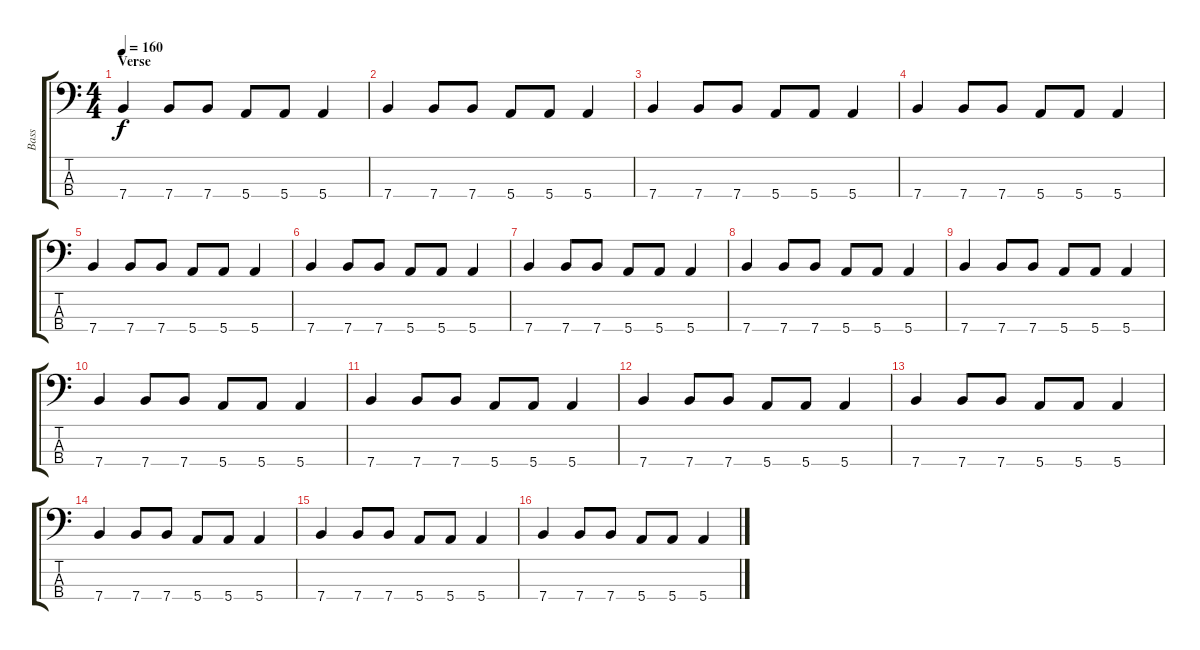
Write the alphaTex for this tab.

\track ("Bass" "Bass") {instrument electricbassfinger}
\staff {score tabs}
\tuning (G2 D2 A1 E1) {hide}
\ts (4 4)
\section ("" "Verse")
\tempo 160
\clef f4
\ks c
7.4.4{dy f} 7.4.8 7.4.8 5.4.8 5.4.8 5.4.4 |
7.4.4 7.4.8 7.4.8 5.4.8 5.4.8 5.4.4 |
7.4.4 7.4.8 7.4.8 5.4.8 5.4.8 5.4.4 |
7.4.4 7.4.8 7.4.8 5.4.8 5.4.8 5.4.4 |
7.4.4 7.4.8 7.4.8 5.4.8 5.4.8 5.4.4 |
7.4.4 7.4.8 7.4.8 5.4.8 5.4.8 5.4.4 |
7.4.4 7.4.8 7.4.8 5.4.8 5.4.8 5.4.4 |
7.4.4 7.4.8 7.4.8 5.4.8 5.4.8 5.4.4 |
7.4.4 7.4.8 7.4.8 5.4.8 5.4.8 5.4.4 |
7.4.4 7.4.8 7.4.8 5.4.8 5.4.8 5.4.4 |
7.4.4 7.4.8 7.4.8 5.4.8 5.4.8 5.4.4 |
7.4.4 7.4.8 7.4.8 5.4.8 5.4.8 5.4.4 |
7.4.4 7.4.8 7.4.8 5.4.8 5.4.8 5.4.4 |
7.4.4 7.4.8 7.4.8 5.4.8 5.4.8 5.4.4 |
7.4.4 7.4.8 7.4.8 5.4.8 5.4.8 5.4.4 |
7.4.4 7.4.8 7.4.8 5.4.8 5.4.8 5.4.4
